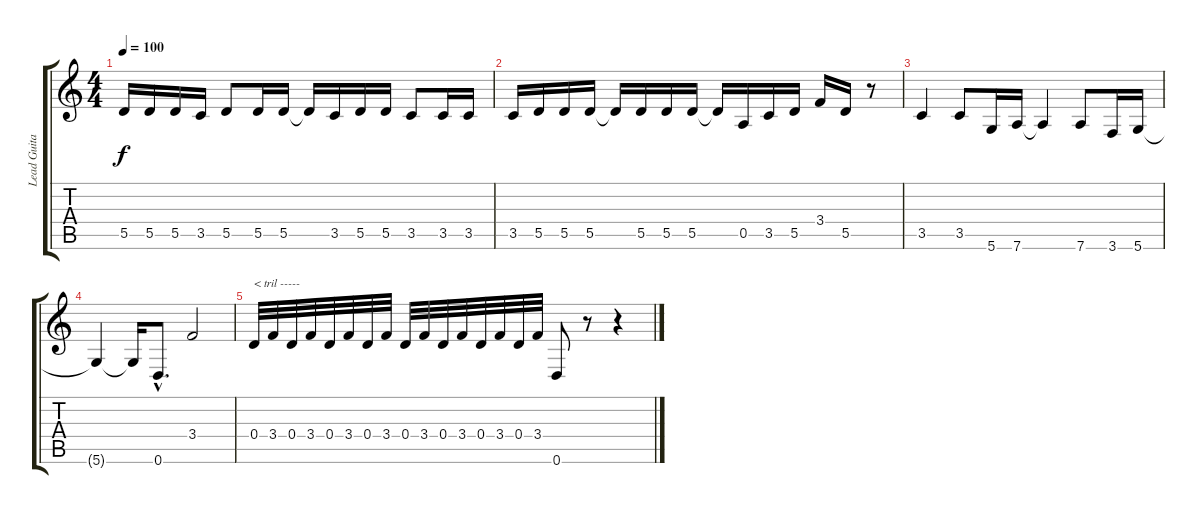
\track ("Lead Guitar" "Lead Guita") {instrument overdrivenguitar}
\staff {score tabs}
\tuning (D4 A3 Gb3 D3 A2 D2) {hide}
\ts (4 4)
\tempo 100
\clef g2
\ks c
5.5.16{dy f} 5.5.16 5.5.16 3.5.16 5.5.8 5.5.16 5.5.16 5.5{t}.16 3.5.16 5.5.16 5.5.16 3.5.8 3.5.16 3.5.16 |
3.5.16 5.5.16 5.5.16 5.5.16 5.5{t}.16 5.5.16 5.5.16 5.5.16 5.5{t}.16 0.5.16 3.5.16 5.5.16 3.4.16 5.5.16 r.8 |
3.5.4 3.5.8 5.6.16 7.6.16 7.6{t}.4 7.6.8 3.6.16 5.6.16 |
5.6{t}.4 5.6{t}.16 0.6{hac}.8{d} 3.4.2 |
0.4.32{txt "< tril -----"} 3.4.32 0.4.32 3.4.32 0.4.32 3.4.32 0.4.32 3.4.32 0.4.32 3.4.32 0.4.32 3.4.32 0.4.32 3.4.32 0.4.32 3.4.32 0.6.8 r.8 r.4
